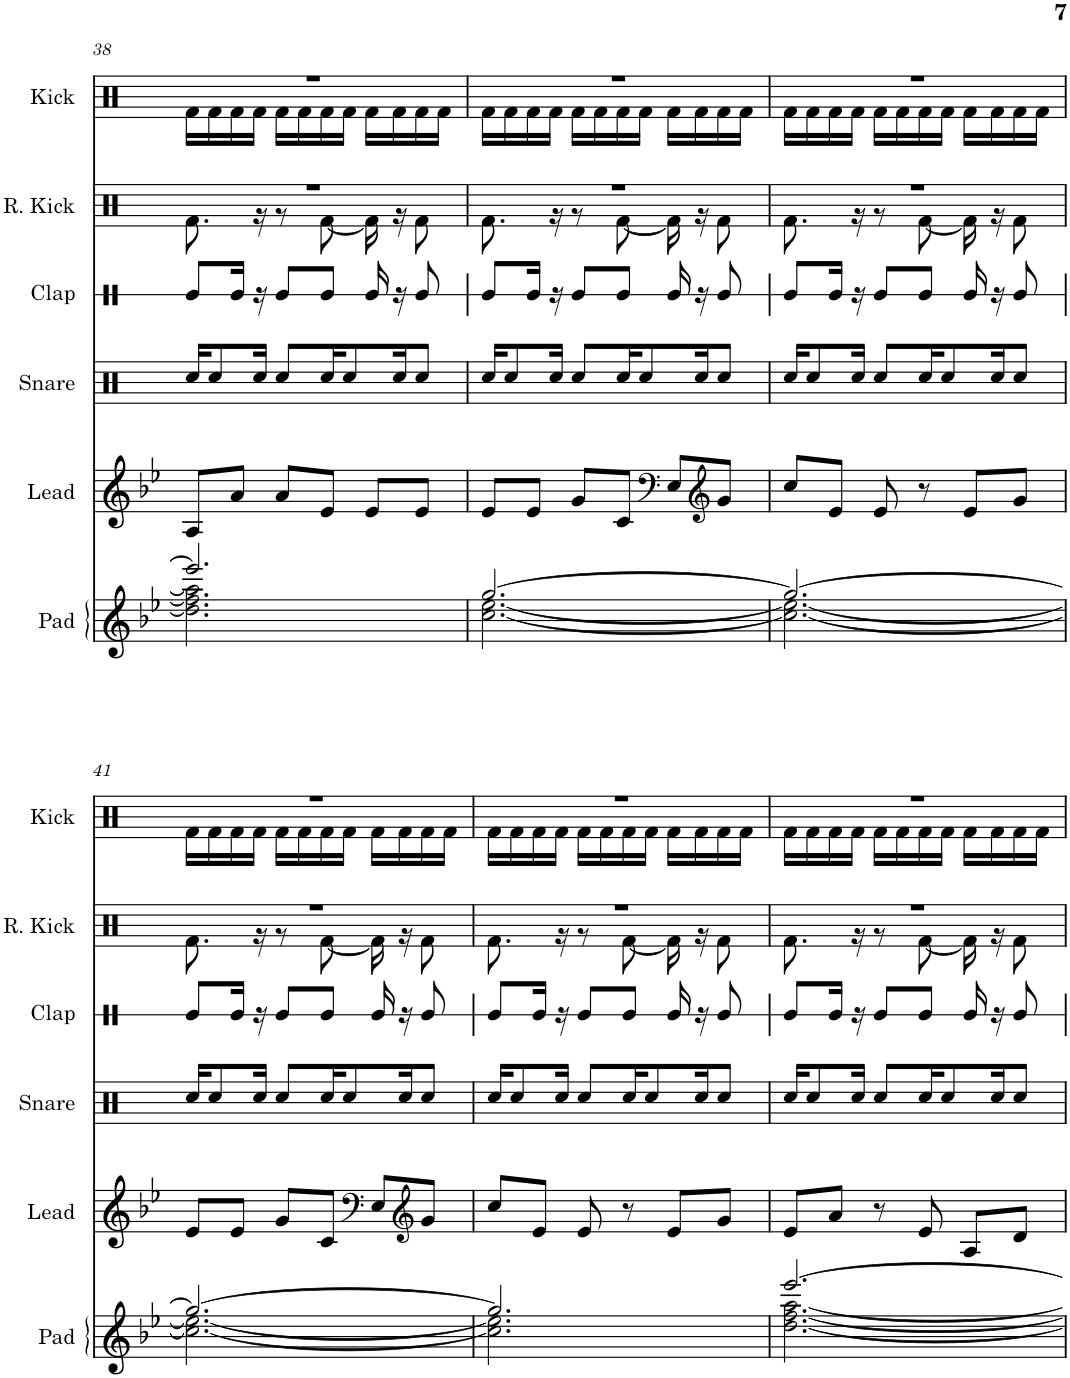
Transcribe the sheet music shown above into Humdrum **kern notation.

**kern	**kern	**kern	**kern	**kern	**kern
*part6	*part5	*part4	*part3	*part2	*part1
*staff6	*staff5	*staff4	*staff3	*staff2	*staff1
*I"Pad	*I"Lead	*I"Snare	*I"Clap	*I"Reverb Kick	*I"Kick
*I'Pad	*I'Lead	*I'Snare	*I'Clap	*I'R. Kick	*I'Kick
!!LO:PB:g=z
*clefG2	*clefG2	*clefX	*clefX	*clefX	*clefX
*k[b-e-]	*k[b-e-]	*k[b-e-]	*k[b-e-]	*k[b-e-]	*k[b-e-]
*M3/4	*M3/4	*M3/4	*M3/4	*M3/4	*M3/4
=38	=38	=38	=38	=38	=38
*^	*	*	*	*^	*^
2.eee-/]	2.dd\] 2.ff\] 2.aa\]	8A/L	16Rcc/KL	8Re/L	2.r	8.Rf\	2.r	16Rf\LL
.	.	.	8Rcc/	.	.	.	.	16Rf\
.	.	8a/J	.	16Re/Jk	.	.	.	16Rf\
.	.	.	16Rcc/Jk	16r	.	16r	.	16Rf\JJ
.	.	8a/L	8Rcc/L	8Re/L	.	8r	.	16Rf\LL
.	.	.	.	.	.	.	.	16Rf\
.	.	8e-/J	16Rcc/K	8Re/J	.	[8Rf\	.	16Rf\
.	.	.	8Rcc/	.	.	.	.	16Rf\JJ
.	.	8e-/L	.	16Re/	.	16Rf\]	.	16Rf\LL
.	.	.	16Rcc/K	16r	.	16r	.	16Rf\
.	.	8e-/J	8Rcc/J	8Re/	.	8Rf\	.	16Rf\
.	.	.	.	.	.	.	.	16Rf\JJ
=39	=39	=39	=39	=39	=39	=39	=39	=39
[2.gg/	[2.cc\ [2.ee-\	8e-/L	16Rcc/KL	8Re/L	2.r	8.Rf\	2.r	16Rf\LL
.	.	.	8Rcc/	.	.	.	.	16Rf\
.	.	8e-/J	.	16Re/Jk	.	.	.	16Rf\
.	.	.	16Rcc/Jk	16r	.	16r	.	16Rf\JJ
.	.	8g/L	8Rcc/L	8Re/L	.	8r	.	16Rf\LL
.	.	.	.	.	.	.	.	16Rf\
.	.	8c/J	16Rcc/K	8Re/J	.	[8Rf\	.	16Rf\
.	.	.	8Rcc/	.	.	.	.	16Rf\JJ
*	*	*clefF4	*	*	*	*	*	*
.	.	8E-/L	.	16Re/	.	16Rf\]	.	16Rf\LL
.	.	.	16Rcc/K	16r	.	16r	.	16Rf\
*	*	*clefG2	*	*	*	*	*	*
.	.	8g/J	8Rcc/J	8Re/	.	8Rf\	.	16Rf\
.	.	.	.	.	.	.	.	16Rf\JJ
=40	=40	=40	=40	=40	=40	=40	=40	=40
2.gg/_	2.cc\_ 2.ee-\_	8cc/L	16Rcc/KL	8Re/L	2.r	8.Rf\	2.r	16Rf\LL
.	.	.	8Rcc/	.	.	.	.	16Rf\
.	.	8e-/J	.	16Re/Jk	.	.	.	16Rf\
.	.	.	16Rcc/Jk	16r	.	16r	.	16Rf\JJ
.	.	8e-/	8Rcc/L	8Re/L	.	8r	.	16Rf\LL
.	.	.	.	.	.	.	.	16Rf\
.	.	8r	16Rcc/K	8Re/J	.	[8Rf\	.	16Rf\
.	.	.	8Rcc/	.	.	.	.	16Rf\JJ
.	.	8e-/L	.	16Re/	.	16Rf\]	.	16Rf\LL
.	.	.	16Rcc/K	16r	.	16r	.	16Rf\
.	.	8g/J	8Rcc/J	8Re/	.	8Rf\	.	16Rf\
.	.	.	.	.	.	.	.	16Rf\JJ
!!LO:LB:g=z	!!
=41	=41	=41	=41	=41	=41	=41	=41	=41
2.gg/_	2.cc\_ 2.ee-\_	8e-/L	16Rcc/KL	8Re/L	2.r	8.Rf\	2.r	16Rf\LL
.	.	.	8Rcc/	.	.	.	.	16Rf\
.	.	8e-/J	.	16Re/Jk	.	.	.	16Rf\
.	.	.	16Rcc/Jk	16r	.	16r	.	16Rf\JJ
.	.	8g/L	8Rcc/L	8Re/L	.	8r	.	16Rf\LL
.	.	.	.	.	.	.	.	16Rf\
.	.	8c/J	16Rcc/K	8Re/J	.	[8Rf\	.	16Rf\
.	.	.	8Rcc/	.	.	.	.	16Rf\JJ
*	*	*clefF4	*	*	*	*	*	*
.	.	8E-/L	.	16Re/	.	16Rf\]	.	16Rf\LL
.	.	.	16Rcc/K	16r	.	16r	.	16Rf\
*	*	*clefG2	*	*	*	*	*	*
.	.	8g/J	8Rcc/J	8Re/	.	8Rf\	.	16Rf\
.	.	.	.	.	.	.	.	16Rf\JJ
=42	=42	=42	=42	=42	=42	=42	=42	=42
2.gg/]	2.cc\] 2.ee-\]	8cc/L	16Rcc/KL	8Re/L	2.r	8.Rf\	2.r	16Rf\LL
.	.	.	8Rcc/	.	.	.	.	16Rf\
.	.	8e-/J	.	16Re/Jk	.	.	.	16Rf\
.	.	.	16Rcc/Jk	16r	.	16r	.	16Rf\JJ
.	.	8e-/	8Rcc/L	8Re/L	.	8r	.	16Rf\LL
.	.	.	.	.	.	.	.	16Rf\
.	.	8r	16Rcc/K	8Re/J	.	[8Rf\	.	16Rf\
.	.	.	8Rcc/	.	.	.	.	16Rf\JJ
.	.	8e-/L	.	16Re/	.	16Rf\]	.	16Rf\LL
.	.	.	16Rcc/K	16r	.	16r	.	16Rf\
.	.	8g/J	8Rcc/J	8Re/	.	8Rf\	.	16Rf\
.	.	.	.	.	.	.	.	16Rf\JJ
=43	=43	=43	=43	=43	=43	=43	=43	=43
[2.eee-/	[2.dd\ [2.ff\ [2.aa\	8e-/L	16Rcc/KL	8Re/L	2.r	8.Rf\	2.r	16Rf\LL
.	.	.	8Rcc/	.	.	.	.	16Rf\
.	.	8a/J	.	16Re/Jk	.	.	.	16Rf\
.	.	.	16Rcc/Jk	16r	.	16r	.	16Rf\JJ
.	.	8r	8Rcc/L	8Re/L	.	8r	.	16Rf\LL
.	.	.	.	.	.	.	.	16Rf\
.	.	8e-/	16Rcc/K	8Re/J	.	[8Rf\	.	16Rf\
.	.	.	8Rcc/	.	.	.	.	16Rf\JJ
.	.	8A/L	.	16Re/	.	16Rf\]	.	16Rf\LL
.	.	.	16Rcc/K	16r	.	16r	.	16Rf\
.	.	8d/J	8Rcc/J	8Re/	.	8Rf\	.	16Rf\
.	.	.	.	.	.	.	.	16Rf\JJ
*	*	*	*	*	*v	*v	*	*
*v	*v	*	*	*	*	*v	*v
=	=	=	=	=	=
*-	*-	*-	*-	*-	*-
